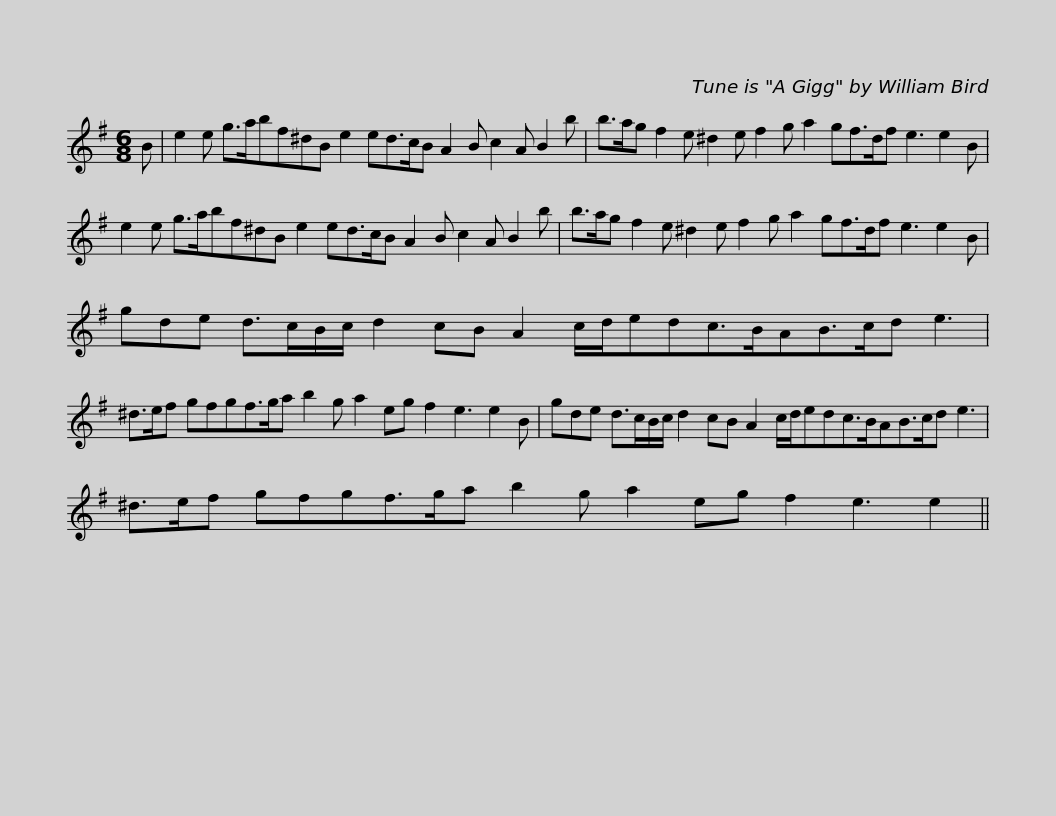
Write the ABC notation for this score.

X:1
L:1/8
M:6/8
I:linebreak $
K:Emin
V:1 treble
V:1
 B | e2 e g>abf^dB e2 ed>cB A2 B c2 A B2 b |$ b>ag f2 e ^d2 e f2 g a2 gf>df e3 e2 B |$ e2 e g>abf^dB e2 ed>cB A2 B c2 A B2 b |$ b>ag f2 e ^d2 e f2 g a2 gf>df e3 e2 B |$ %5
 gde d>cB/c/ d2 cB A2 c/d/edc>BAB>cd e3 |$ ^d>ef gfgf>ga b2 g a2 eg f2 e3 e2 B |$ gde d>cB/c/ d2 cB A2 c/d/edc>BAB>cd e3 |$ ^d>ef gfgf>ga b2 g a2 eg f2 e3 e2 || %9
